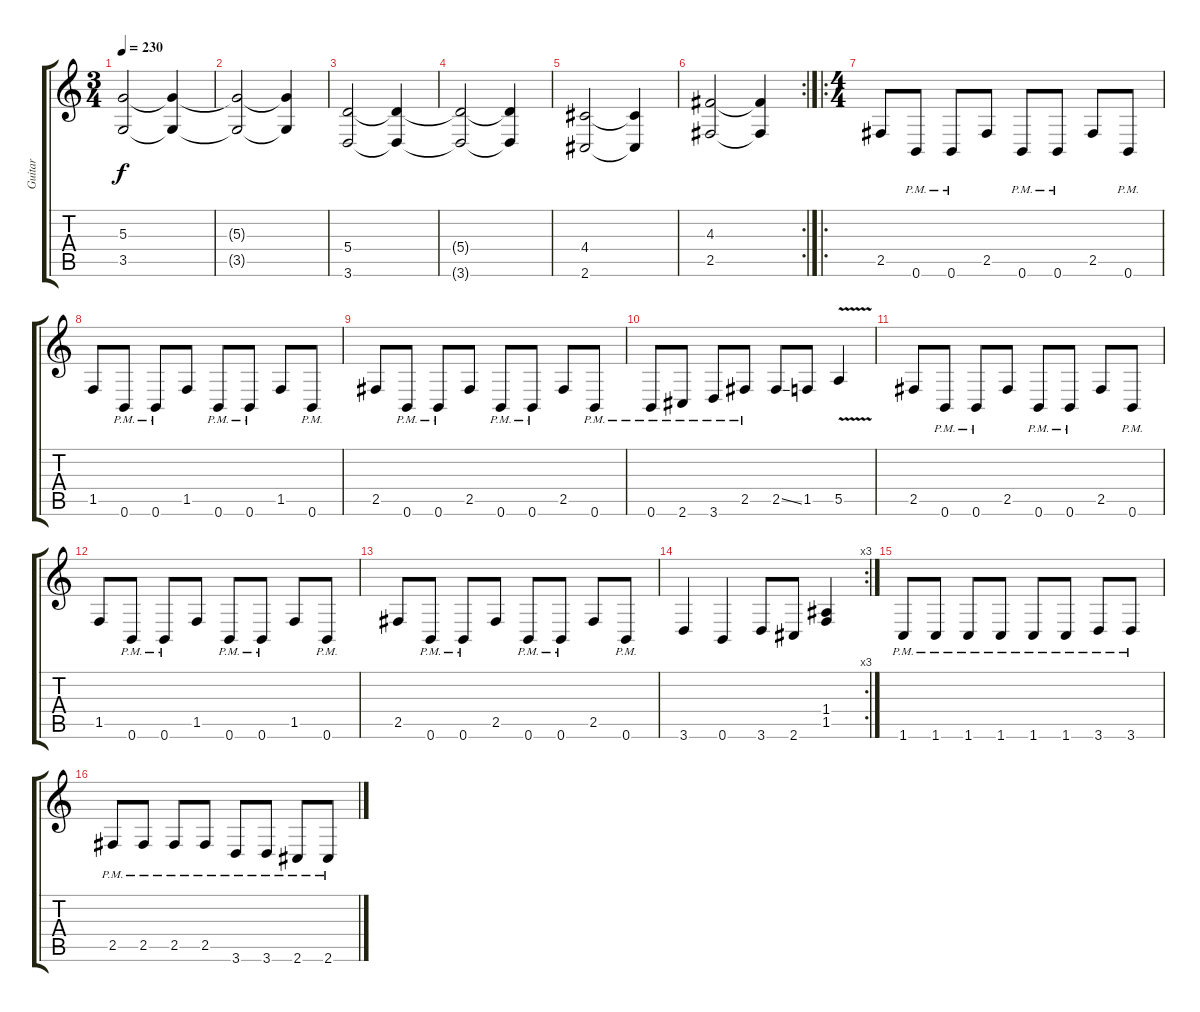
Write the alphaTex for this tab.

\track ("Guitar" "Guitar") {instrument distortionguitar}
\staff {score tabs}
\tuning (B3 Gb3 D3 A2 E2 B1) {hide}
\ts (3 4)
\tempo 230
\clef g2
\ks c
(5.3 3.5).2{dy f} (5.3{t} 3.5{t}).4 |
(5.3{t} 3.5{t}).2 (5.3{t} 3.5{t}).4 |
(5.4 3.6).2 (5.4{t} 3.6{t}).4 |
(5.4{t} 3.6{t}).2 (5.4{t} 3.6{t}).4 |
(4.4 2.6).2 (4.4{t} 2.6{t}).4 |
\rc 2
(4.3 2.5).2 (4.3{t} 2.5{t}).4 |
\ro
\ts (4 4)
2.5.8 0.6{pm}.8 0.6{pm}.8 2.5.8 0.6{pm}.8 0.6{pm}.8 2.5.8 0.6{pm}.8 |
1.5.8 0.6{pm}.8 0.6{pm}.8 1.5.8 0.6{pm}.8 0.6{pm}.8 1.5.8 0.6{pm}.8 |
2.5.8 0.6{pm}.8 0.6{pm}.8 2.5.8 0.6{pm}.8 0.6{pm}.8 2.5.8 0.6{pm}.8 |
0.6{pm}.8 2.6{pm}.8 3.6{pm}.8 2.5{pm}.8 2.5{ss}.8 1.5.8 5.5{v}.4 |
2.5.8 0.6{pm}.8 0.6{pm}.8 2.5.8 0.6{pm}.8 0.6{pm}.8 2.5.8 0.6{pm}.8 |
1.5.8 0.6{pm}.8 0.6{pm}.8 1.5.8 0.6{pm}.8 0.6{pm}.8 1.5.8 0.6{pm}.8 |
2.5.8 0.6{pm}.8 0.6{pm}.8 2.5.8 0.6{pm}.8 0.6{pm}.8 2.5.8 0.6{pm}.8 |
\rc 3
3.6.4 0.6.4 3.6.8 2.6.8 (1.4 1.5).4 |
1.6{pm}.8 1.6{pm}.8 1.6{pm}.8 1.6{pm}.8 1.6{pm}.8 1.6{pm}.8 3.6{pm}.8 3.6{pm}.8 |
2.5{pm}.8 2.5{pm}.8 2.5{pm}.8 2.5{pm}.8 3.6{pm}.8 3.6{pm}.8 2.6{pm}.8 2.6{pm}.8
